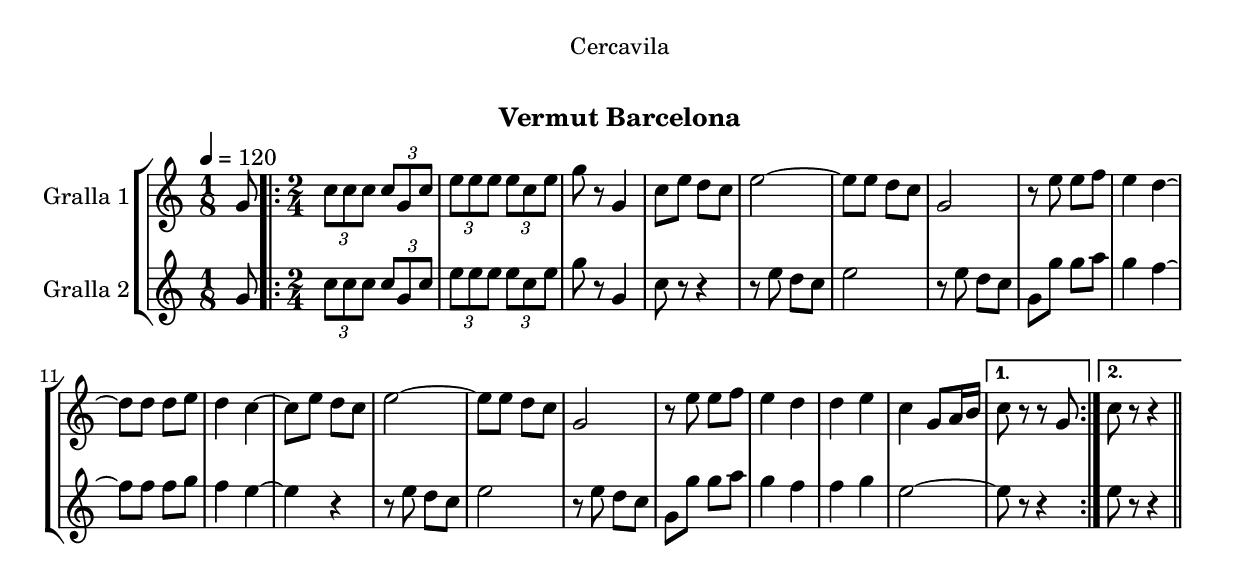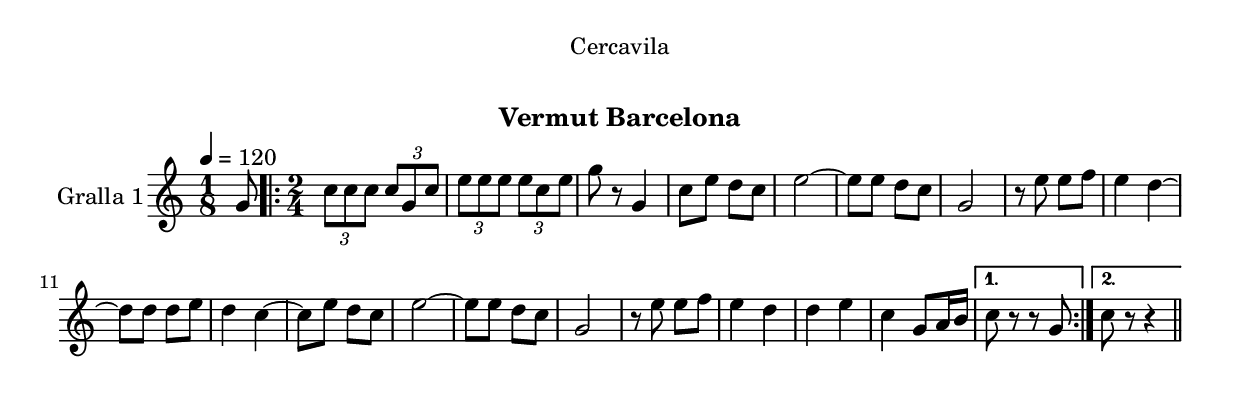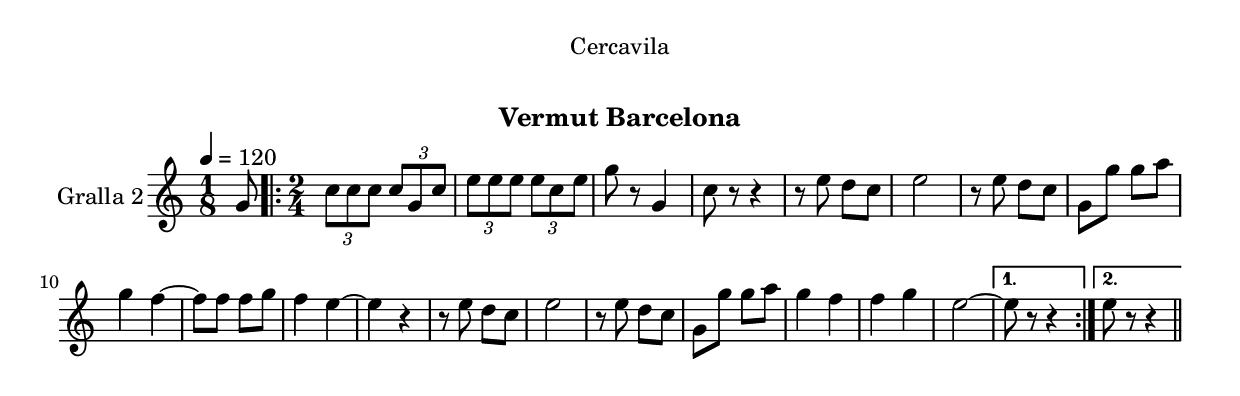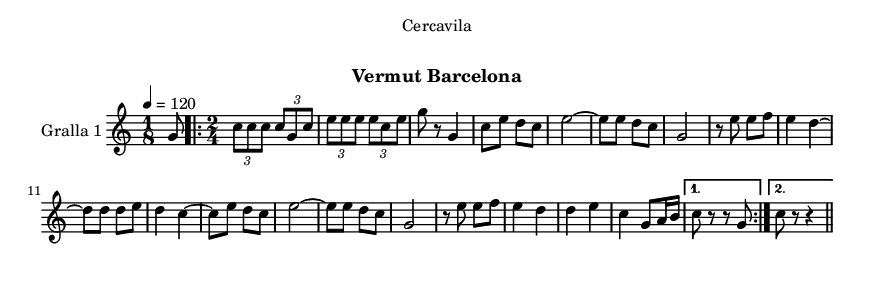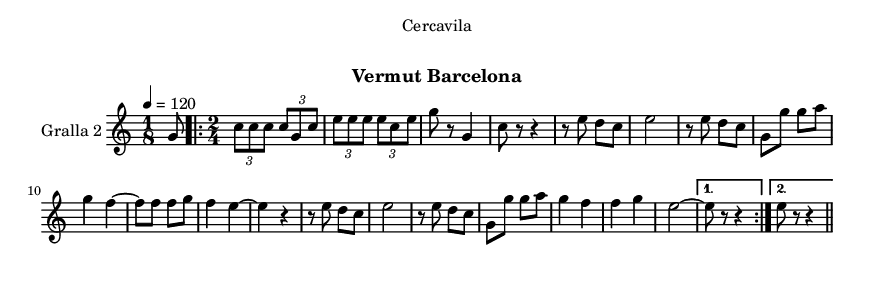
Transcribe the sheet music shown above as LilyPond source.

\version "2.16.0"

\header {
  dedication="Cercavila"
  title="   "
  subtitle="Vermut Barcelona"
  subsubtitle=""
  poet=""
  meter=""
  piece=""
  composer=""
  arranger=""
  opus=""
  instrument=""
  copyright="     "
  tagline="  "
}

liniaroAa =
\relative g'
{
  \tempo 4=120
  \clef treble
  \key c \major
  \time 1/8
  g8  |
  \time 2/4   \repeat volta 2 { \times 2/3 { c8 c c } \times 2/3 { c g c }  |
  \times 2/3 { e8 e e } \times 2/3 { e c e }  |
  g8 r g,4  |
  %05
  c8 e d c  |
  e2 ~  |
  e8 e d c  |
  g2  |
  r8 e' e f  |
  %10
  e4 d ~  |
  d8 d d e  |
  d4 c ~  |
  c8 e d c  |
  e2 ~  |
  %15
  e8 e d c  |
  g2  |
  r8 e' e f  |
  e4 d  |
  d4 e  |
  %20
  c4 g8 a16 b }
  \alternative { { c8 r r g }
  { c8 r r4 } } \bar "||"
}

liniaroAb =
\relative g'
{
  \tempo 4=120
  \clef treble
  \key c \major
  \time 1/8
  g8  |
  \time 2/4   \repeat volta 2 { \times 2/3 { c8 c c } \times 2/3 { c g c }  |
  \times 2/3 { e8 e e } \times 2/3 { e c e }  |
  g8 r g,4  |
  %05
  c8 r r4  |
  r8 e d c  |
  e2  |
  r8 e d c  |
  g8 g' g a  |
  %10
  g4 f ~  |
  f8 f f g  |
  f4 e ~  |
  e4 r  |
  r8 e d c  |
  %15
  e2  |
  r8 e d c  |
  g8 g' g a  |
  g4 f  |
  f4 g  |
  %20
  e2 ~ }
  \alternative { { e8 r r4 }
  { e8 r r4 } } \bar "||"
}

\book {

\paper {
  print-page-number = false
}

\bookpart {
  \score {
    \new StaffGroup {
      \override Score.RehearsalMark #'self-alignment-X = #LEFT
      <<
        \new Staff \with {instrumentName = #"Gralla 1" } \liniaroAa
        \new Staff \with {instrumentName = #"Gralla 2" } \liniaroAb
      >>
    }
    \layout {}
  }\score { \unfoldRepeats
    \new StaffGroup {
      \override Score.RehearsalMark #'self-alignment-X = #LEFT
      <<
        \new Staff \with {instrumentName = #"Gralla 1" } \liniaroAa
        \new Staff \with {instrumentName = #"Gralla 2" } \liniaroAb
      >>
    }
    \midi {}
  }
}

\bookpart {
  \header {}
  \score {
    \new StaffGroup {
      \override Score.RehearsalMark #'self-alignment-X = #LEFT
      <<
        \new Staff \with {instrumentName = #"Gralla 1" } \liniaroAa
      >>
    }
    \layout {}
  }\score { \unfoldRepeats
    \new StaffGroup {
      \override Score.RehearsalMark #'self-alignment-X = #LEFT
      <<
        \new Staff \with {instrumentName = #"Gralla 1" } \liniaroAa
      >>
    }
    \midi {}
  }
}

\bookpart {
  \header {}
  \score {
    \new StaffGroup {
      \override Score.RehearsalMark #'self-alignment-X = #LEFT
      <<
        \new Staff \with {instrumentName = #"Gralla 2" } \liniaroAb
      >>
    }
    \layout {}
  }\score { \unfoldRepeats
    \new StaffGroup {
      \override Score.RehearsalMark #'self-alignment-X = #LEFT
      <<
        \new Staff \with {instrumentName = #"Gralla 2" } \liniaroAb
      >>
    }
    \midi {}
  }
}

}

\book {

\paper {
  print-page-number = false
  #(set-paper-size "a6landscape")
  #(layout-set-staff-size 14)
}

\bookpart {
  \header {}
  \score {
    \new StaffGroup {
      \override Score.RehearsalMark #'self-alignment-X = #LEFT
      <<
        \new Staff \with {instrumentName = #"Gralla 1" } \liniaroAa
      >>
    }
    \layout {}
  }
}

\bookpart {
  \header {}
  \score {
    \new StaffGroup {
      \override Score.RehearsalMark #'self-alignment-X = #LEFT
      <<
        \new Staff \with {instrumentName = #"Gralla 2" } \liniaroAb
      >>
    }
    \layout {}
  }
}

}

